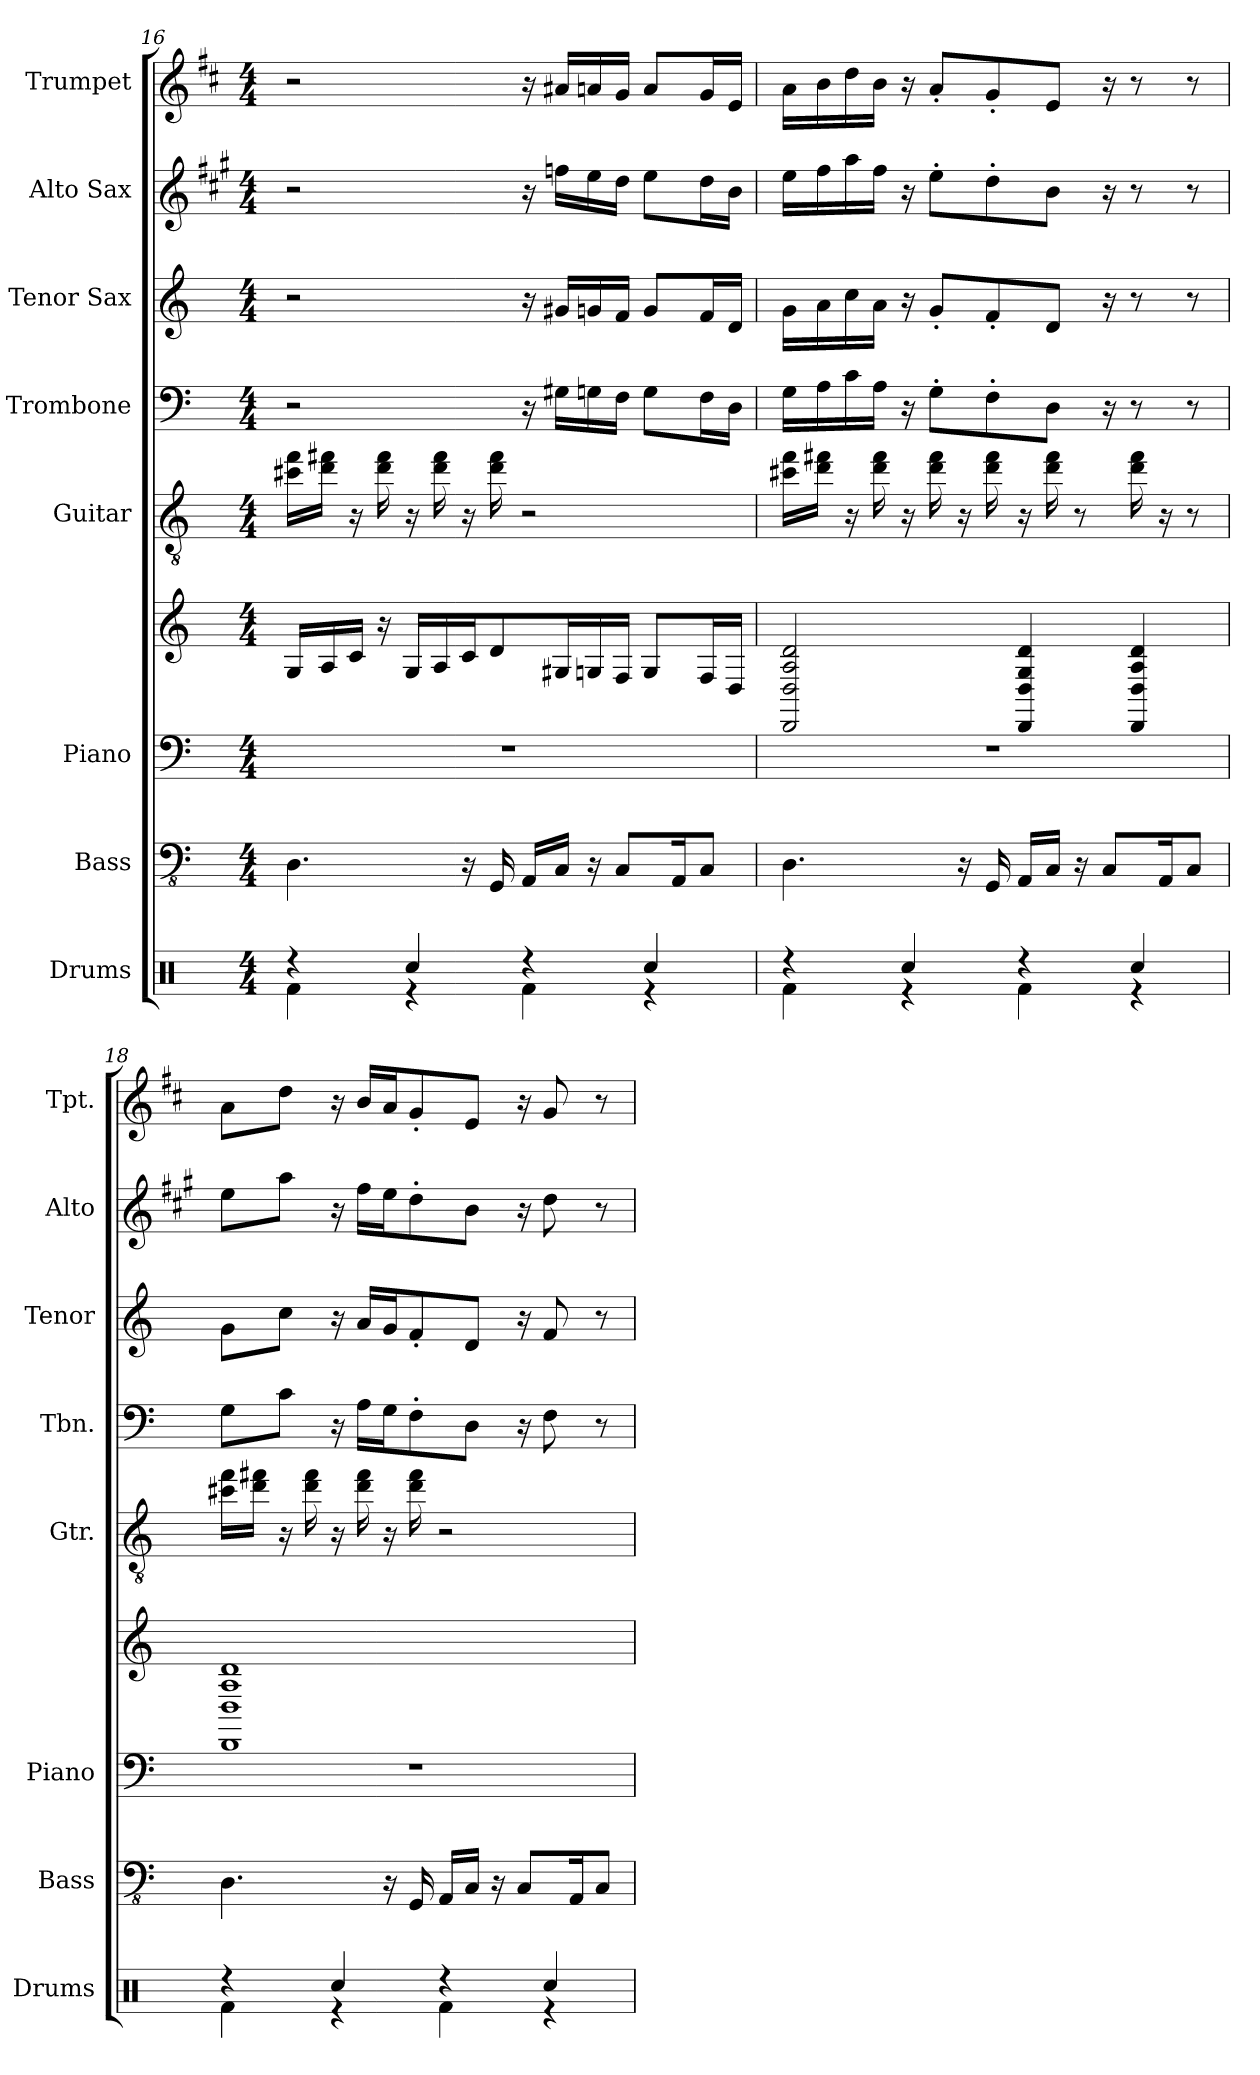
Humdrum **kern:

**kern	**kern	**kern	**kern	**kern	**kern	**kern	**kern	**kern
*part8	*part7	*part6	*part6	*part5	*part4	*part3	*part2	*part1
*staff9	*staff8	*staff7	*staff6	*staff5	*staff4	*staff3	*staff2	*staff1
*I"Drums	*I"Bass	*I"Piano	*	*I"Guitar	*I"Trombone	*I"Tenor Sax	*I"Alto Sax	*I"Trumpet
*I'Drums	*I'Bass	*I'Piano	*	*I'Gtr.	*I'Tbn.	*I'Tenor	*I'Alto	*I'Tpt.
!!LO:PB:g=z
*clefX	*clefFv4	*clefF4	*clefG2	*clefGv2	*clefF4	*clefG2	*clefG2	*clefG2
*	*	*	*	*	*	*ITrd8c14	*ITrd5c9	*ITrd1c2
*k[]	*k[]	*k[]	*k[]	*k[]	*k[]	*k[]	*k[]	*k[]
*M4/4	*M4/4	*M4/4	*M4/4	*M4/4	*M4/4	*M4/4	*M4/4	*M4/4
=16	=16	=16	=16	=16	=16	=16	=16	=16
*^	*	*	*	*	*	*	*	*
4r	4Rf\	4.DD\	1r	16G/LL	16cc#X\ 16ff\LL	2r	2r	2r	2r
.	.	.	.	16A/	16dd\ 16ff#X\JJ	.	.	.	.
.	.	.	.	16c/JJ	16r	.	.	.	.
.	.	.	.	16r	16dd\ 16ff#\	.	.	.	.
4Rcc/	4r	.	.	16G/LL	16r	.	.	.	.
.	.	.	.	16A/	16dd\ 16ff#\	.	.	.	.
.	.	16r	.	16c/J	16r	.	.	.	.
.	.	16GGG/	.	8d/	16dd\ 16ff#\	.	.	.	.
4r	4Rf\	16AAA/LL	.	.	2r	16r	16r	16r	16r
.	.	16CC/JJ	.	16G#X/L	.	16G#X\LL	16G#X/LL	16a-X\LL	16g#X/LL
.	.	16r	.	16Gn/	.	16Gn\	16Gn/	16g\	16gn/
.	.	8CC/L	.	16F/JJ	.	16F\JJ	16F/JJ	16f\JJ	16f/JJ
4Rcc/	4r	.	.	8G/L	.	8G\L	8G/L	8g\L	8g/L
.	.	16AAA/K	.	.	.	.	.	.	.
.	.	8CC/J	.	16F/L	.	16F\L	16F/L	16f\L	16f/L
.	.	.	.	16D/JJ	.	16D\JJ	16D/JJ	16d\JJ	16d/JJ
=17	=17	=17	=17	=17	=17	=17	=17	=17	=17
4r	4Rf\	4.DD\	1r	2DD/ 2D/ 2A/ 2d/	16cc#X\ 16ff\LL	16G\LL	16G\LL	16g\LL	16g\LL
.	.	.	.	.	16dd\ 16ff#X\JJ	16A\	16A\	16a\	16a\
.	.	.	.	.	16r	16c\	16c\	16cc\	16cc\
.	.	.	.	.	16dd\ 16ff#\	16A\JJ	16A\JJ	16a\JJ	16a\JJ
4Rcc/	4r	.	.	.	16r	16r	16r	16r	16r
.	.	.	.	.	16dd\ 16ff#\	8G'\L	8G'/L	8g'\L	8g'/L
.	.	16r	.	.	16r	.	.	.	.
.	.	16GGG/	.	.	16dd\ 16ff#\	8F'\	8F'/	8f'\	8f'/
4r	4Rf\	16AAA/LL	.	4DD/ 4D/ 4G/ 4d/	16r	.	.	.	.
.	.	16CC/JJ	.	.	16dd\ 16ff#\	8D\J	8D/J	8d\J	8d/J
.	.	16r	.	.	8r	.	.	.	.
.	.	8CC/L	.	.	.	16r	16r	16r	16r
4Rcc/	4r	.	.	4DD/ 4D/ 4A/ 4d/	16dd\ 16ff#\	8r	8r	8r	8r
.	.	16AAA/K	.	.	16r	.	.	.	.
.	.	8CC/J	.	.	8r	8r	8r	8r	8r
!!LO:PB:g=z
=18	=18	=18	=18	=18	=18	=18	=18	=18	=18
4r	4Rf\	4.DD\	1r	1DD 1D 1A 1d	16cc#X\ 16ff\LL	8G\L	8G\L	8g\L	8g\L
.	.	.	.	.	16dd\ 16ff#X\JJ	.	.	.	.
.	.	.	.	.	16r	8c\J	8c\J	8cc\J	8cc\J
.	.	.	.	.	16dd\ 16ff#\	.	.	.	.
4Rcc/	4r	.	.	.	16r	16r	16r	16r	16r
.	.	.	.	.	16dd\ 16ff#\	16A\LL	16A/LL	16a\LL	16a/LL
.	.	16r	.	.	16r	16G\J	16G/J	16g\J	16g/J
.	.	16GGG/	.	.	16dd\ 16ff#\	8F'\	8F'/	8f'\	8f'/
4r	4Rf\	16AAA/LL	.	.	2r	.	.	.	.
.	.	16CC/JJ	.	.	.	8D\J	8D/J	8d\J	8d/J
.	.	16r	.	.	.	.	.	.	.
.	.	8CC/L	.	.	.	16r	16r	16r	16r
4Rcc/	4r	.	.	.	.	8F\	8F/	8f\	8f/
.	.	16AAA/K	.	.	.	.	.	.	.
.	.	8CC/J	.	.	.	8r	8r	8r	8r
*v	*v	*	*	*	*	*	*	*	*
=	=	=	=	=	=	=	=	=
*-	*-	*-	*-	*-	*-	*-	*-	*-
